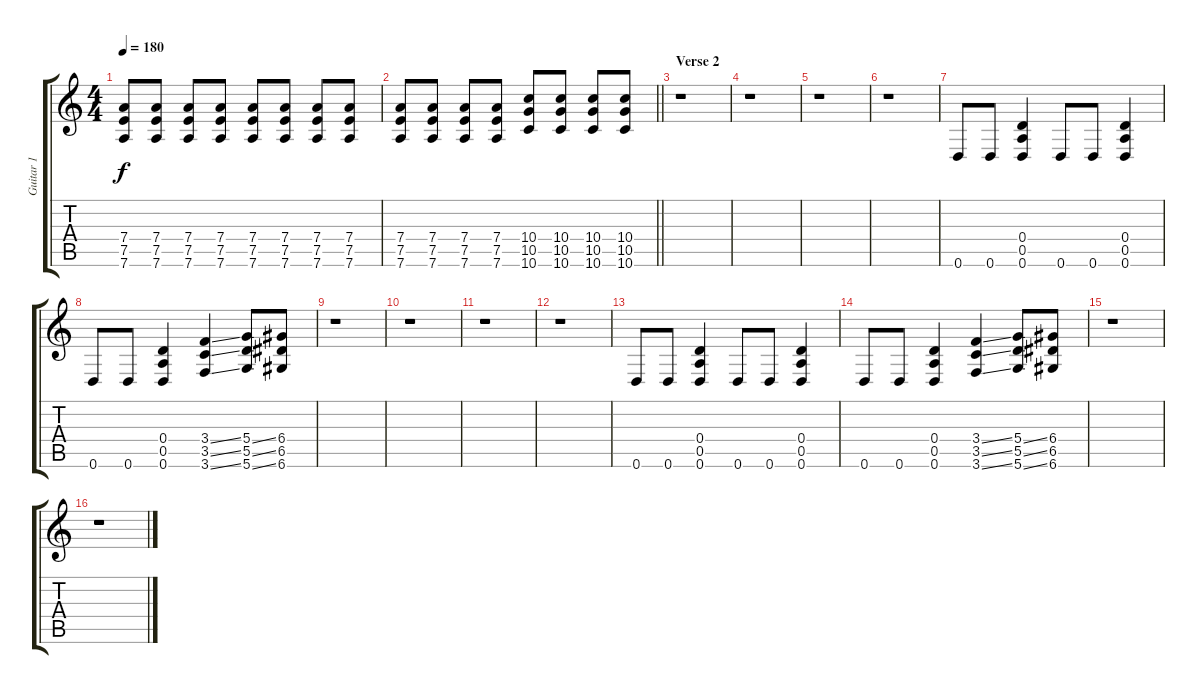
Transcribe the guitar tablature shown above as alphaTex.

\track ("Guitar 1" "Guitar 1") {instrument distortionguitar}
\staff {score tabs}
\tuning (E4 B3 G3 D3 A2 D2) {hide}
\ts (4 4)
\tempo 180
\clef g2
\ks c
(7.4 7.5 7.6).8{dy f} (7.4 7.5 7.6).8 (7.4 7.5 7.6).8 (7.4 7.5 7.6).8 (7.4 7.5 7.6).8 (7.4 7.5 7.6).8 (7.4 7.5 7.6).8 (7.4 7.5 7.6).8 |
\barLineRight lightlight
(7.4 7.5 7.6).8 (7.4 7.5 7.6).8 (7.4 7.5 7.6).8 (7.4 7.5 7.6).8 (10.4 10.5 10.6).8 (10.4 10.5 10.6).8 (10.4 10.5 10.6).8 (10.4 10.5 10.6).8 |
\section ("" "Verse 2")
r.1 |
r.1 |
r.1 |
r.1 |
0.6.8 0.6.8 (0.4 0.5 0.6).4 0.6.8 0.6.8 (0.4 0.5 0.6).4 |
0.6.8 0.6.8 (0.4 0.5 0.6).4 (3.4{ss} 3.5{ss} 3.6{ss}).4 (5.4{ss} 5.5{ss} 5.6{ss}).8 (6.4 6.5 6.6).8 |
r.1 |
r.1 |
r.1 |
r.1 |
0.6.8 0.6.8 (0.4 0.5 0.6).4 0.6.8 0.6.8 (0.4 0.5 0.6).4 |
0.6.8 0.6.8 (0.4 0.5 0.6).4 (3.4{ss} 3.5{ss} 3.6{ss}).4 (5.4{ss} 5.5{ss} 5.6{ss}).8 (6.4 6.5 6.6).8 |
r.1 |
r.1
